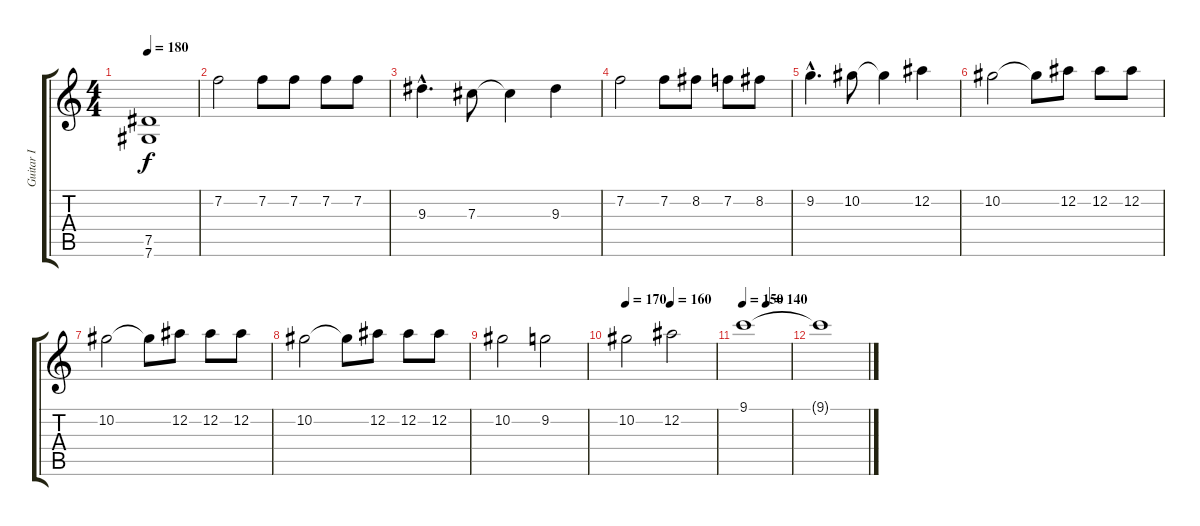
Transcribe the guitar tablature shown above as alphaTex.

\track ("Guitar I" "Guitar I") {instrument distortionguitar}
\staff {score tabs}
\tuning (Eb4 Bb3 Gb3 Db3 Ab2 Db2) {hide}
\ts (4 4)
\tempo 180
\clef g2
\ks c
(7.5 7.6).1{dy f} |
7.2.2 7.2.8 7.2.8 7.2.8 7.2.8 |
9.3{hac}.4{d} 7.3.8 7.3{t}.4 9.3.4 |
7.2.2 7.2.8 8.2.8 7.2.8 8.2.8 |
9.2{hac}.4{d} 10.2.8 10.2{t}.4 12.2.4 |
10.2.2 10.2{t}.8 12.2.8 12.2.8 12.2.8 |
10.2.2 10.2{t}.8 12.2.8 12.2.8 12.2.8 |
10.2.2 10.2{t}.8 12.2.8 12.2.8 12.2.8 |
10.2.2 9.2.2 |
\tempo 170
\tempo (160 0.5)
10.2.2 12.2.2 |
\tempo 150
\tempo (140 0.5)
9.1.1 |
9.1{t}.1
